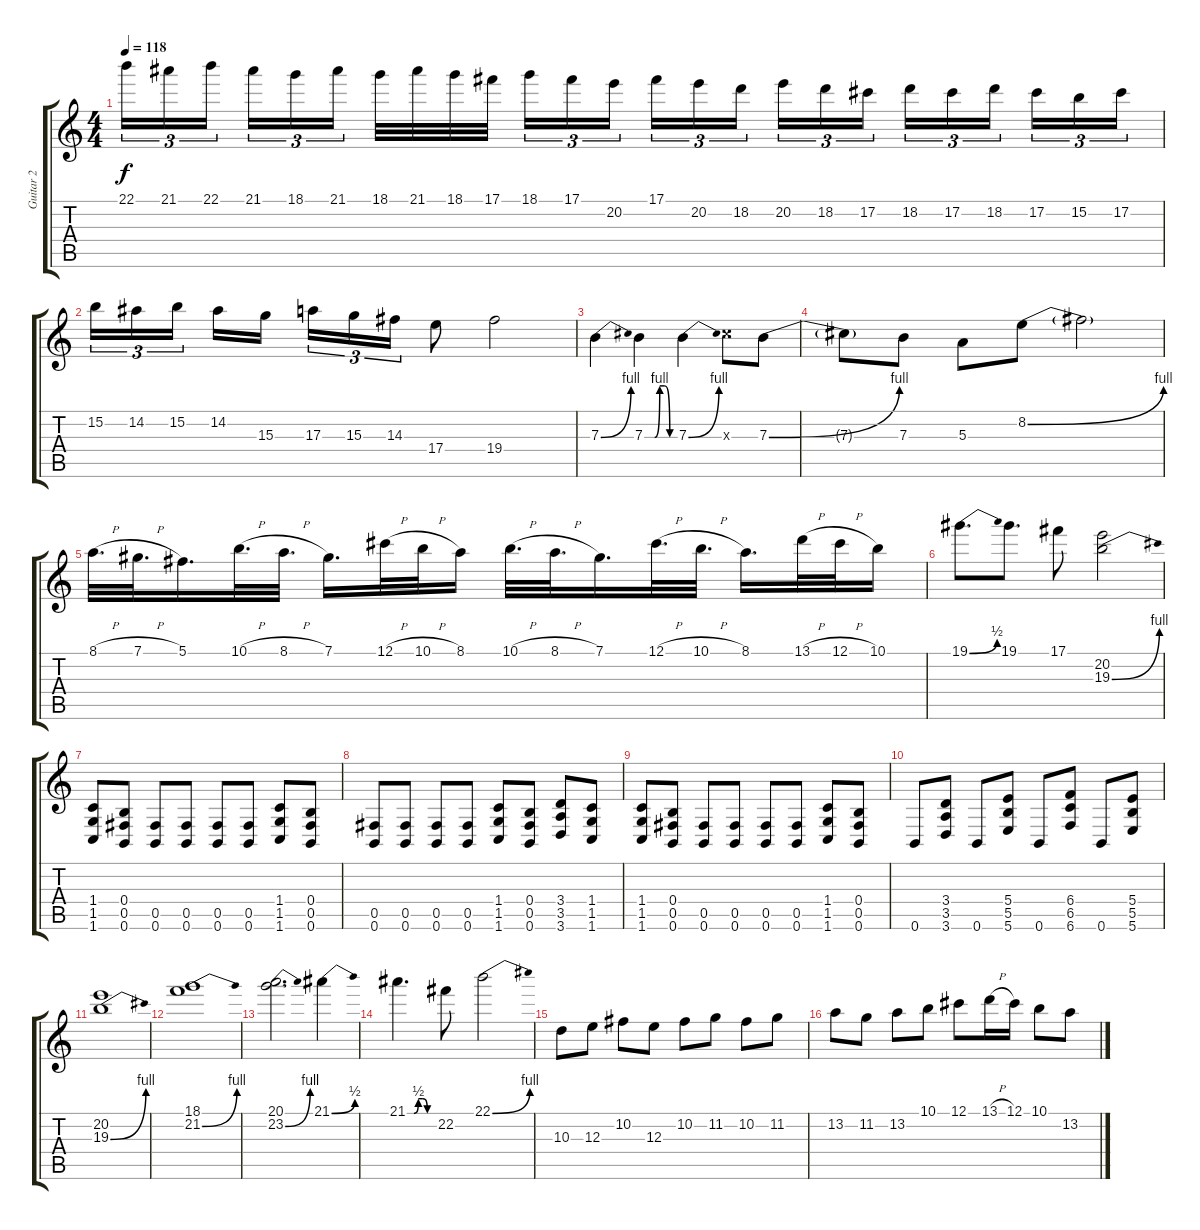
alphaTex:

\track ("Guitar 2" "Guitar 2") {instrument electricguitarclean}
\staff {score tabs}
\tuning (Db4 Ab3 E3 B2 Gb2 B1) {hide}
\ts (4 4)
\tempo 118
\clef g2
\ks c
22.1.16{tu (3 2) dy f} 21.1.16{tu (3 2)} 22.1.16{tu (3 2) beam splitsecondary} 21.1.16{tu (3 2)} 18.1.16{tu (3 2)} 21.1.16{tu (3 2)} 18.1.32 21.1.32 18.1.32 17.1.32{beam splitsecondary} 18.1.16{tu (3 2)} 17.1.16{tu (3 2)} 20.2.16{tu (3 2)} 17.1.16{tu (3 2)} 20.2.16{tu (3 2)} 18.2.16{tu (3 2) beam splitsecondary} 20.2.16{tu (3 2)} 18.2.16{tu (3 2)} 17.2.16{tu (3 2)} 18.2.16{tu (3 2)} 17.2.16{tu (3 2)} 18.2.16{tu (3 2) beam splitsecondary} 17.2.16{tu (3 2)} 15.2.16{tu (3 2)} 17.2.16{tu (3 2)} |
15.2.16{tu (3 2)} 14.2.16{tu (3 2)} 15.2.16{tu (3 2) beam splitsecondary} 14.2.16 15.3.16 17.3.16{tu (3 2)} 15.3.16{tu (3 2)} 14.3.16{tu (3 2)} 17.4.8 19.4.2 |
7.3{be (bend 0 0 60 4)}.4 7.3{be (custom 0 0 20 0 30 4 40 4 50 0 60 0)}.4 7.3{be (bend 0 0 60 4)}.4 9.3{x}.8 7.3{be (bend 0 0 60 4)}.8 |
7.3{t}.8 7.3.8 5.3.8 8.2{be (bend 0 0 60 4)}.8 8.2{t}.2 |
8.1{h}.32{d} 7.1{h}.32{d} 5.1.16{d} 10.1{h}.32{d} 8.1{h}.32{d} 7.1.16{d} 12.1{h}.32 10.1{h}.32 8.1.16 10.1{h}.32{d} 8.1{h}.32{d} 7.1.16{d} 12.1{h}.32{d} 10.1{h}.32{d} 8.1.16{d} 13.1{h}.32 12.1{h}.32 10.1.16 |
19.1{be (bend 0 0 60 2)}.8{d} 19.1.8{d} 17.1.8 (20.2 19.3{be (bend 0 0 60 4)}).2 |
(1.4 1.5 1.6).8 (0.4 0.5 0.6).8 (0.5 0.6).8 (0.5 0.6).8 (0.5 0.6).8 (0.5 0.6).8 (1.4 1.5 1.6).8 (0.4 0.5 0.6).8 |
(0.5 0.6).8 (0.5 0.6).8 (0.5 0.6).8 (0.5 0.6).8 (1.4 1.5 1.6).8 (0.4 0.5 0.6).8 (3.4 3.5 3.6).8 (1.4 1.5 1.6).8 |
(1.4 1.5 1.6).8 (0.4 0.5 0.6).8 (0.5 0.6).8 (0.5 0.6).8 (0.5 0.6).8 (0.5 0.6).8 (1.4 1.5 1.6).8 (0.4 0.5 0.6).8 |
0.6.8 (3.4 3.5 3.6).8 0.6.8 (5.4 5.5 5.6).8 0.6.8 (6.4 6.5 6.6).8 0.6.8 (5.4 5.5 5.6).8 |
(20.2 19.3{be (bend 0 0 60 4)}).1 |
(18.1 21.2{be (bend 0 0 60 4)}).1 |
(20.1 23.2{be (bend 0 0 60 4)}).2{d} 21.1{be (bend 0 0 60 2)}.4 |
21.1{be (custom 0 0 15 0 25 2 35 2 45 0 60 0)}.4{d} 22.2.8 22.1{be (bend 0 0 60 4)}.2 |
10.3.8 12.3.8 10.2.8 12.3.8 10.2.8 11.2.8 10.2.8 11.2.8 |
13.2.8 11.2.8 13.2.8 10.1.8 12.1.8 13.1{h}.16 12.1.16 10.1.8 13.2.8
